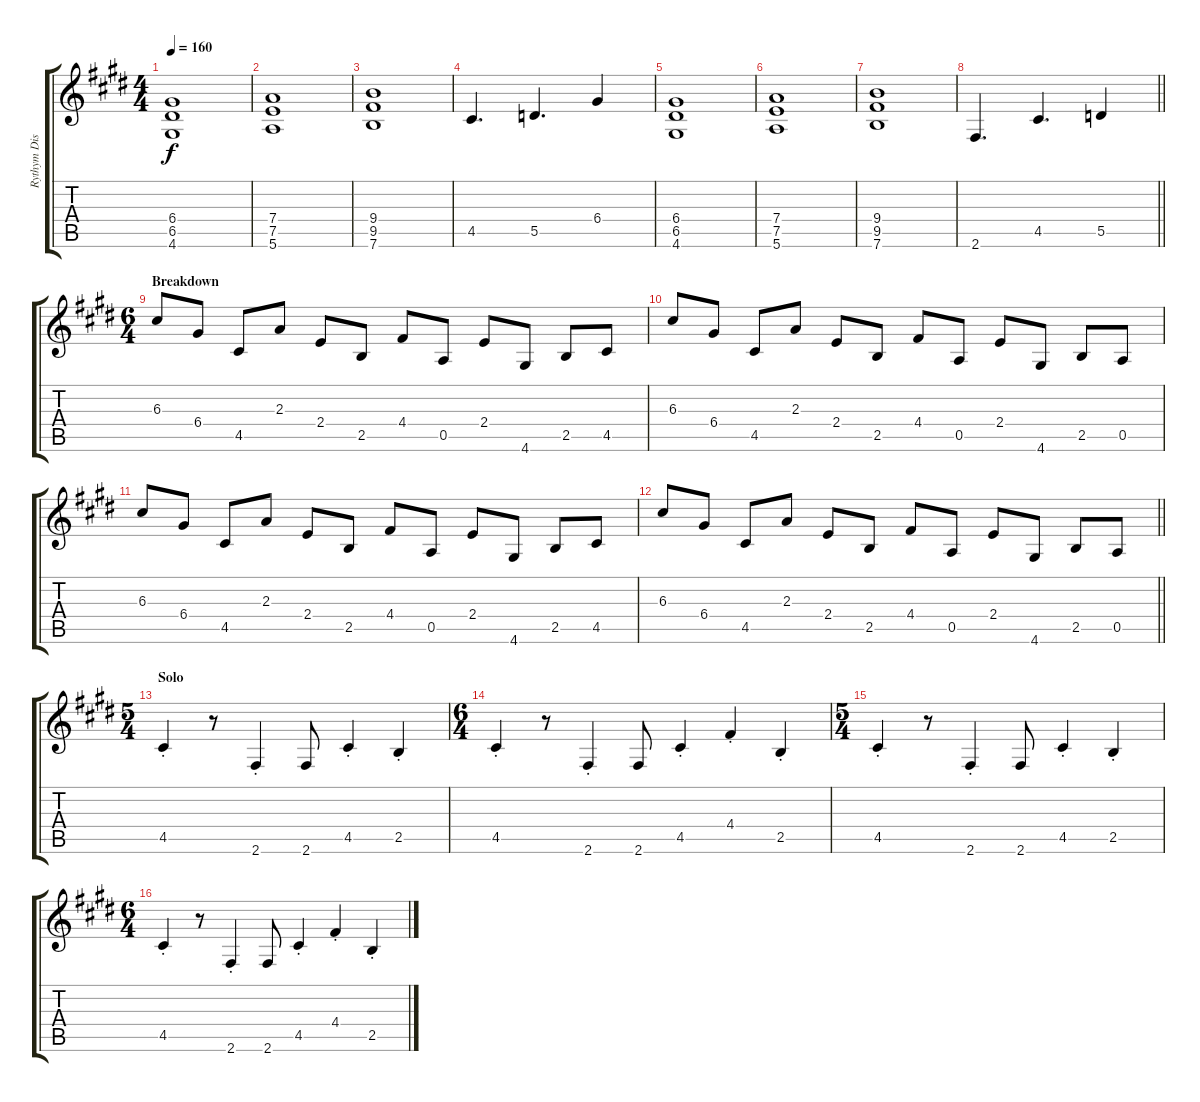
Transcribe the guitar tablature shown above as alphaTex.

\track ("Rythym Distortion (Frank Aresti)" "Rythym Dis") {instrument distortionguitar}
\staff {score tabs}
\tuning (E4 B3 G3 D3 A2 E2) {hide}
\ts (4 4)
\tempo 160
\clef g2
\ks c#minor
(6.4 6.5 4.6).1{dy f} |
(7.4 7.5 5.6).1 |
(9.4 9.5 7.6).1 |
4.5.4{d} 5.5.4{d} 6.4.4 |
(6.4 6.5 4.6).1 |
(7.4 7.5 5.6).1 |
(9.4 9.5 7.6).1 |
\barLineRight lightlight
2.6.4{d} 4.5.4{d} 5.5.4 |
\ts (6 4)
\section ("" "Breakdown")
6.3.8 6.4.8 4.5.8 2.3.8 2.4.8 2.5.8 4.4.8 0.5.8 2.4.8 4.6.8 2.5.8 4.5.8 |
6.3.8 6.4.8 4.5.8 2.3.8 2.4.8 2.5.8 4.4.8 0.5.8 2.4.8 4.6.8 2.5.8 0.5.8 |
6.3.8 6.4.8 4.5.8 2.3.8 2.4.8 2.5.8 4.4.8 0.5.8 2.4.8 4.6.8 2.5.8 4.5.8 |
\barLineRight lightlight
6.3.8 6.4.8 4.5.8 2.3.8 2.4.8 2.5.8 4.4.8 0.5.8 2.4.8 4.6.8 2.5.8 0.5.8 |
\ts (5 4)
\section ("" "Solo")
4.5{st}.4 r.8 2.6{st}.4 2.6.8 4.5{st}.4 2.5{st}.4 |
\ts (6 4)
4.5{st}.4 r.8 2.6{st}.4 2.6.8 4.5{st}.4 4.4{st}.4 2.5{st}.4 |
\ts (5 4)
4.5{st}.4 r.8 2.6{st}.4 2.6.8 4.5{st}.4 2.5{st}.4 |
\ts (6 4)
4.5{st}.4 r.8 2.6{st}.4 2.6.8 4.5{st}.4 4.4{st}.4 2.5{st}.4
